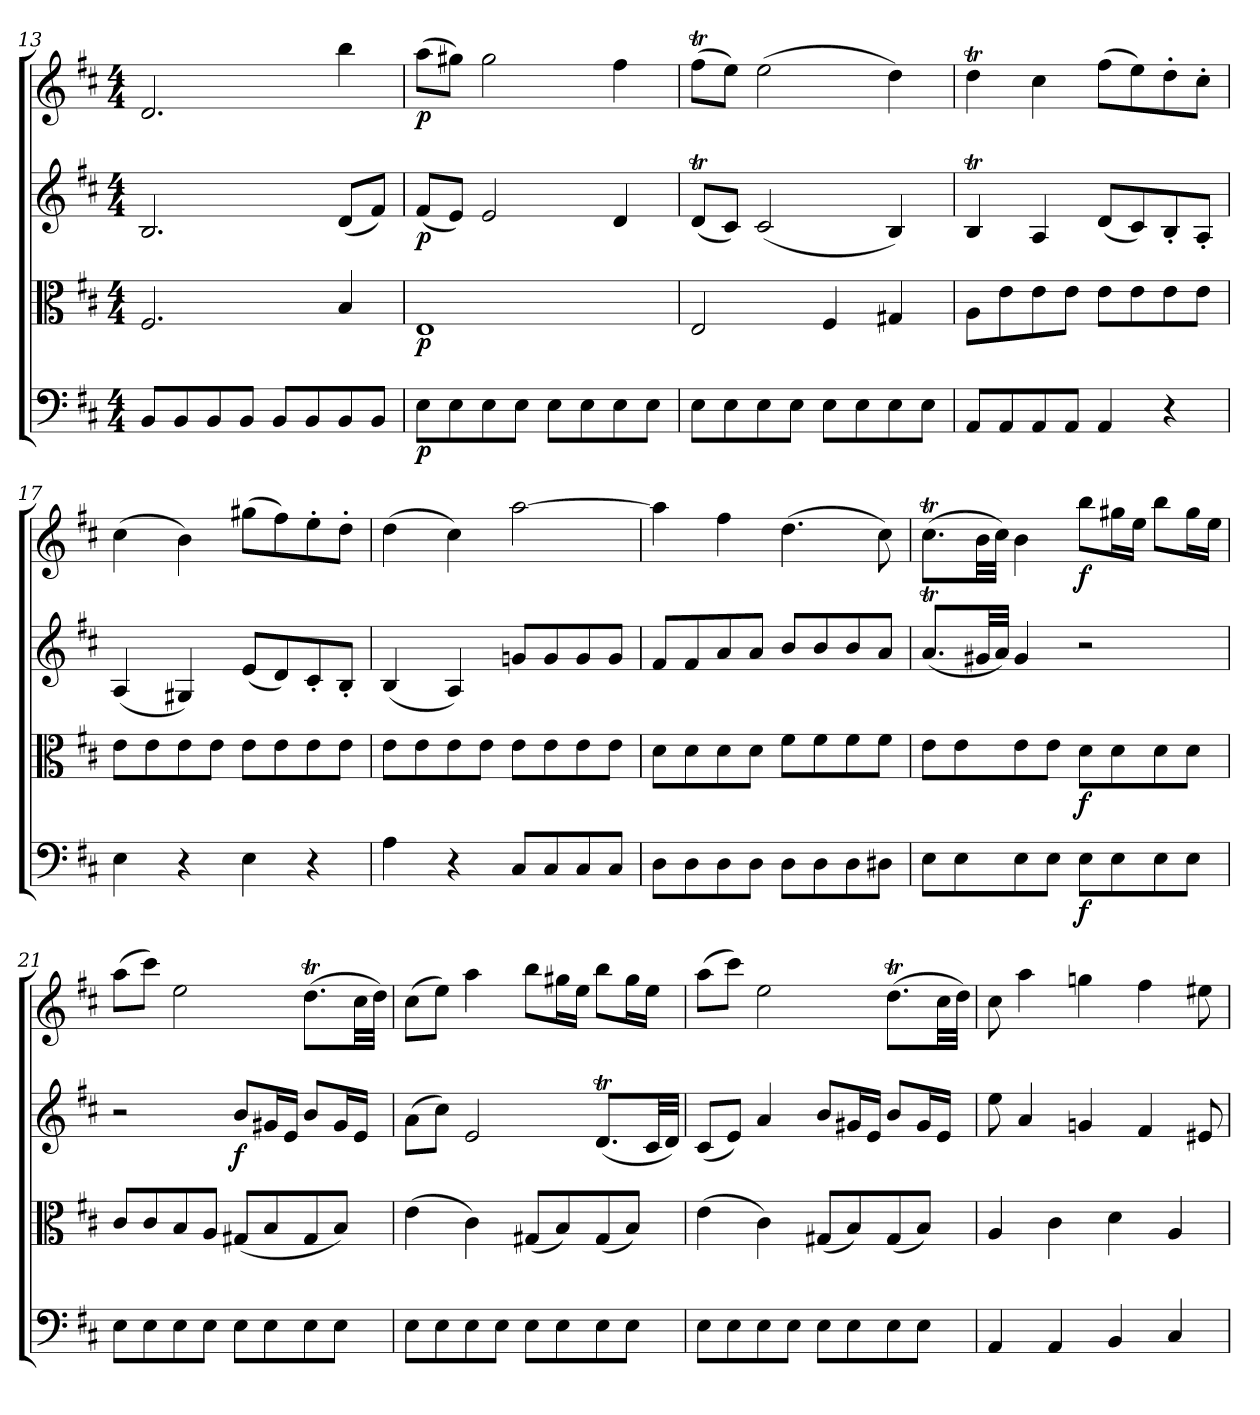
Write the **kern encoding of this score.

**kern	**dynam	**kern	**dynam	**kern	**dynam	**kern	**dynam
*part4	*part4	*part3	*part3	*part2	*part2	*part1	*part1
*staff4	*staff4	*staff3	*staff3	*staff2	*staff2	*staff1	*staff1
*clefF4	*	*clefC3	*	*clefG2	*	*clefG2	*
*k[f#c#]	*	*k[f#c#]	*	*k[f#c#]	*	*k[f#c#]	*
*D:	*	*D:	*	*D:	*	*D:	*
*M4/4	*	*M4/4	*	*M4/4	*	*M4/4	*
=13	=13	=13	=13	=13	=13	=13	=13
8BB/L	.	2.F#/	.	2.B/	.	2.d/	.
8BB/	.	.	.	.	.	.	.
8BB/	.	.	.	.	.	.	.
8BB/J	.	.	.	.	.	.	.
8BB/L	.	.	.	.	.	.	.
8BB/	.	.	.	.	.	.	.
8BB/	.	4B/	.	(8d/L	.	4bb\	.
8BB/J	.	.	.	8f#/J)	.	.	.
=14	=14	=14	=14	=14	=14	=14	=14
8E\L	p	1E/	p	(8f#/L	p	(8aa\L	p
8E\	.	.	.	8e/J)	.	8gg#X\J)	.
8E\	.	.	.	2e/	.	2gg#\	.
8E\J	.	.	.	.	.	.	.
8E\L	.	.	.	.	.	.	.
8E\	.	.	.	.	.	.	.
8E\	.	.	.	4d/	.	4ff#\	.
8E\J	.	.	.	.	.	.	.
=15	=15	=15	=15	=15	=15	=15	=15
8E\L	.	2E/	.	(8dT/L	.	(8ff#t\L	.
8E\	.	.	.	8c#/J)	.	8ee\J)	.
8E\	.	.	.	(2c#/	.	(2ee\	.
8E\J	.	.	.	.	.	.	.
8E\L	.	4F#/	.	.	.	.	.
8E\	.	.	.	.	.	.	.
8E\	.	4G#X/	.	4B/)	.	4dd\)	.
8E\J	.	.	.	.	.	.	.
=16	=16	=16	=16	=16	=16	=16	=16
8AA/L	.	8A\L	.	4BT/	.	4ddT\	.
8AA/	.	8e\	.	.	.	.	.
8AA/	.	8e\	.	4A/	.	4cc#\	.
8AA/J	.	8e\J	.	.	.	.	.
4AA/	.	8e\L	.	(8d/L	.	(8ff#\L	.
.	.	8e\	.	8c#/)	.	8ee\)	.
4r	.	8e\	.	8B'/	.	8dd'\	.
.	.	8e\J	.	8A'/J	.	8cc#'\J	.
=17	=17	=17	=17	=17	=17	=17	=17
4E\	.	8e\L	.	(4A/	.	(4cc#\	.
.	.	8e\	.	.	.	.	.
4r	.	8e\	.	4G#X/)	.	4b\)	.
.	.	8e\J	.	.	.	.	.
4E\	.	8e\L	.	(8e/L	.	(8gg#X\L	.
.	.	8e\	.	8d/)	.	8ff#\)	.
4r	.	8e\	.	8c#'/	.	8ee'\	.
.	.	8e\J	.	8B'/J	.	8dd'\J	.
=18	=18	=18	=18	=18	=18	=18	=18
4A\	.	8e\L	.	(4B/	.	(4dd\	.
.	.	8e\	.	.	.	.	.
4r	.	8e\	.	4A/)	.	4cc#\)	.
.	.	8e\J	.	.	.	.	.
8C#/L	.	8e\L	.	8gn/L	.	[2aa\	.
8C#/	.	8e\	.	8g/	.	.	.
8C#/	.	8e\	.	8g/	.	.	.
8C#/J	.	8e\J	.	8g/J	.	.	.
=19	=19	=19	=19	=19	=19	=19	=19
8D\L	.	8d\L	.	8f#/L	.	4aa\]	.
8D\	.	8d\	.	8f#/	.	.	.
8D\	.	8d\	.	8a/	.	4ff#\	.
8D\J	.	8d\J	.	8a/J	.	.	.
8D\L	.	8f#\L	.	8b/L	.	(4.dd\	.
8D\	.	8f#\	.	8b/	.	.	.
8D\	.	8f#\	.	8b/	.	.	.
8D#X\J	.	8f#\J	.	8a/J	.	8cc#\)	.
=20	=20	=20	=20	=20	=20	=20	=20
8E\L	.	8e\L	.	(8.aT/L	.	(8.cc#t\L	.
8E\	.	8e\	.	.	.	.	.
.	.	.	.	32g#X/LL	.	32b\LL	.
.	.	.	.	32a/JJJ)	.	32cc#\JJJ)	.
8E\	.	8e\	.	4g#/	.	4b\	.
8E\J	.	8e\J	.	.	.	.	.
8E\L	f	8d\L	f	2r	.	8bb\L	f
8E\	.	8d\	.	.	.	16gg#X\L	.
.	.	.	.	.	.	16ee\JJ	.
8E\	.	8d\	.	.	.	8bb\L	.
8E\J	.	8d\J	.	.	.	16gg#\L	.
.	.	.	.	.	.	16ee\JJ	.
=21	=21	=21	=21	=21	=21	=21	=21
8E\L	.	8c#/L	.	2r	.	(8aa\L	.
8E\	.	8c#/	.	.	.	8ccc#\J)	.
8E\	.	8B/	.	.	.	2ee\	.
8E\J	.	8A/J	.	.	.	.	.
8E\L	.	(8G#X/L	.	8b/L	f	.	.
8E\	.	8B/	.	16g#X/L	.	.	.
.	.	.	.	16e/JJ	.	.	.
8E\	.	8G#/	.	8b/L	.	(8.ddT\L	.
8E\J	.	8B/J)	.	16g#/L	.	.	.
.	.	.	.	16e/JJ	.	32cc#\LL	.
.	.	.	.	.	.	32dd\JJJ)	.
=22	=22	=22	=22	=22	=22	=22	=22
8E\L	.	(4e\	.	(8a\L	.	(8cc#\L	.
8E\	.	.	.	8cc#\J)	.	8ee\J)	.
8E\	.	4c#\)	.	2e/	.	4aa\	.
8E\J	.	.	.	.	.	.	.
8E\L	.	(8G#X/L	.	.	.	8bb\L	.
8E\	.	8B/)	.	.	.	16gg#X\L	.
.	.	.	.	.	.	16ee\JJ	.
8E\	.	(8G#/	.	(8.dT/L	.	8bb\L	.
8E\J	.	8B/J)	.	.	.	16gg#\L	.
.	.	.	.	32c#/LL	.	16ee\JJ	.
.	.	.	.	32d/JJJ)	.	.	.
=23	=23	=23	=23	=23	=23	=23	=23
8E\L	.	(4e\	.	(8c#/L	.	(8aa\L	.
8E\	.	.	.	8e/J)	.	8ccc#\J)	.
8E\	.	4c#\)	.	4a/	.	2ee\	.
8E\J	.	.	.	.	.	.	.
8E\L	.	(8G#X/L	.	8b/L	.	.	.
8E\	.	8B/)	.	16g#X/L	.	.	.
.	.	.	.	16e/JJ	.	.	.
8E\	.	(8G#/	.	8b/L	.	(8.ddT\L	.
8E\J	.	8B/J)	.	16g#/L	.	.	.
.	.	.	.	16e/JJ	.	32cc#\LL	.
.	.	.	.	.	.	32dd\JJJ)	.
=24	=24	=24	=24	=24	=24	=24	=24
4AA/	.	4A/	.	8ee\	.	8cc#\	.
.	.	.	.	4a/	.	4aa\	.
4AA/	.	4c#\	.	.	.	.	.
.	.	.	.	4gn/	.	4ggn\	.
4BB/	.	4d\	.	.	.	.	.
.	.	.	.	4f#/	.	4ff#\	.
4C#/	.	4A/	.	.	.	.	.
.	.	.	.	8e#X/	.	8ee#X\	.
=	=	=	=	=	=	=	=
*-	*-	*-	*-	*-	*-	*-	*-
